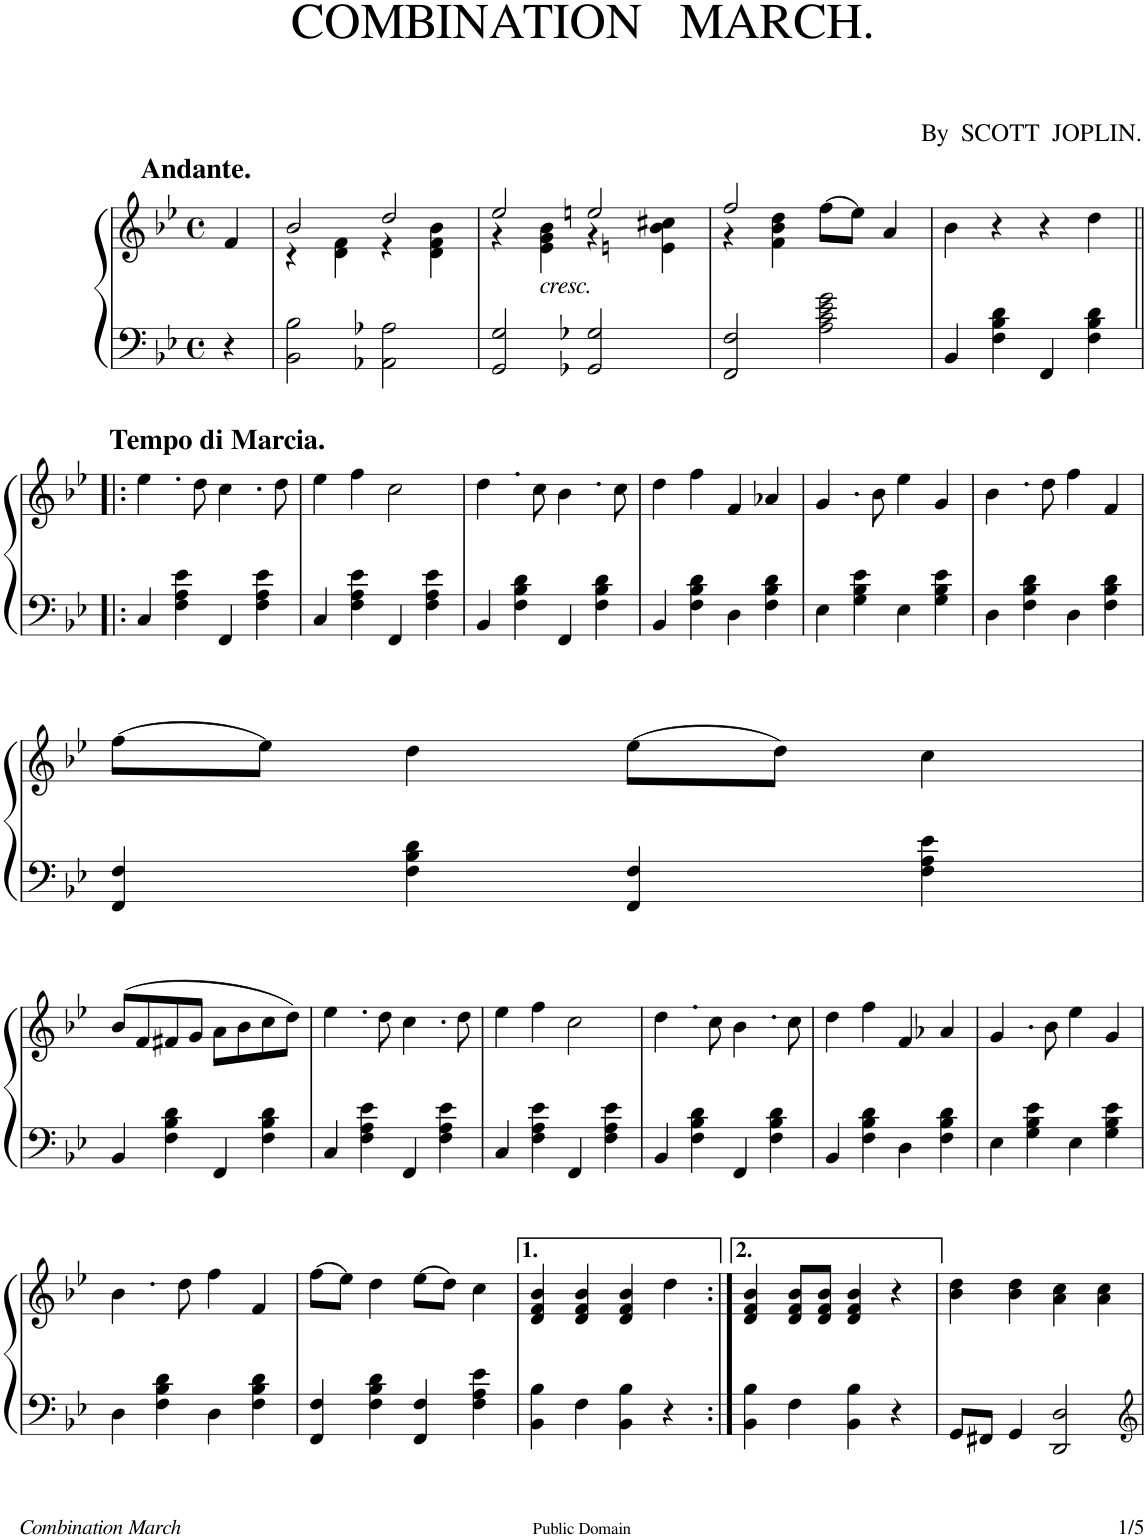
**kern	**kern
*part1	*part1
*staff2	*staff1
*I"Piano	*
*I'Pno.	*
*clefF4	*clefG2
*k[b-e-]	*k[b-e-]
*B-:	*B-:
*M4/4	*M4/4
*met(c)	*met(c)
=1	=1
!	!LO:TX:a:B:t=Andante.
4r	4f/
=2	=2
*	*^
2BB-\ 2B-\	2b-/	4r
.	.	4d\ 4f\
2AA-X\ 2A-X\	2dd/	4r
.	.	4d\ 4f\ 4b-\
=3	=3	=3
2GG/ 2G/	2ee-/	4r
!	!	!LO:TX:b:i:t=cresc.
.	.	4e-\ 4g\ 4b-\
2GG-X/ 2G-X/	2een/	4r
.	.	4en\ 4b-\ 4cc#X\
=4	=4	=4
2FF/ 2F/	2ff/	4r
.	.	4f\ 4b-\ 4dd\
2A\ 2c\ 2e-\ 2g\	(8ff\L	2ryy
.	8ee-\J)	.
.	4a/	.
*	*v	*v
=5	=5
4BB-/	4b-\
4F\ 4B-\ 4d\	4r
4FF/	4r
4F\ 4B-\ 4d\	4dd\
!!LO:LB:g=z
=6!|:	=6!|:
!	!LO:TX:a:B:t=Tempo di Marcia.
4C/	4.ee-\
4F\ 4A\ 4e-\	.
.	8dd\
4FF/	4.cc\
4F\ 4A\ 4e-\	.
.	8dd\
=7	=7
4C/	4ee-\
4F\ 4A\ 4e-\	4ff\
4FF/	2cc\
4F\ 4A\ 4e-\	.
=8	=8
4BB-/	4.dd\
4F\ 4B-\ 4d\	.
.	8cc\
4FF/	4.b-\
4F\ 4B-\ 4d\	.
.	8cc\
=9	=9
4BB-/	4dd\
4F\ 4B-\ 4d\	4ff\
4D\	4f/
4F\ 4B-\ 4d\	4a-X/
=10	=10
4E-\	4.g/
4G\ 4B-\ 4e-\	.
.	8b-\
4E-\	4ee-\
4G\ 4B-\ 4e-\	4g/
=11	=11
4D\	4.b-\
4F\ 4B-\ 4d\	.
.	8dd\
4D\	4ff\
4F\ 4B-\ 4d\	4f/
!!LO:LB:g=z
=12	=12
4FF/ 4F/	(8ff\L
.	8ee-\J)
4F\ 4B-\ 4d\	4dd\
4FF/ 4F/	(8ee-\L
.	8dd\J)
4F\ 4A\ 4e-\	4cc\
!!LO:LB:g=z
=13	=13
4BB-/	(8b-/L
.	8f/
4F\ 4B-\ 4d\	8f#X/
.	8g/J
4FF/	8a\L
.	8b-\
4F\ 4B-\ 4d\	8cc\
.	8dd\J)
=14	=14
4C/	4.ee-\
4F\ 4A\ 4e-\	.
.	8dd\
4FF/	4.cc\
4F\ 4A\ 4e-\	.
.	8dd\
=15	=15
4C/	4ee-\
4F\ 4A\ 4e-\	4ff\
4FF/	2cc\
4F\ 4A\ 4e-\	.
=16	=16
4BB-/	4.dd\
4F\ 4B-\ 4d\	.
.	8cc\
4FF/	4.b-\
4F\ 4B-\ 4d\	.
.	8cc\
=17	=17
4BB-/	4dd\
4F\ 4B-\ 4d\	4ff\
4D\	4f/
4F\ 4B-\ 4d\	4a-X/
=18	=18
4E-\	4.g/
4G\ 4B-\ 4e-\	.
.	8b-\
4E-\	4ee-\
4G\ 4B-\ 4e-\	4g/
!!LO:LB:g=z
=19	=19
4D\	4.b-\
4F\ 4B-\ 4d\	.
.	8dd\
4D\	4ff\
4F\ 4B-\ 4d\	4f/
=20	=20
4FF/ 4F/	(8ff\L
.	8ee-\J)
4F\ 4B-\ 4d\	4dd\
4FF/ 4F/	(8ee-\L
.	8dd\J)
4F\ 4A\ 4e-\	4cc\
=21	=21
4BB-\ 4B-\	4d/ 4f/ 4b-/
4F\	4d/ 4f/ 4b-/
4BB-\ 4B-\	4d/ 4f/ 4b-/
4r	4dd\
=22:|!	=22:|!
4BB-\ 4B-\	4d/ 4f/ 4b-/
4F\	8d/ 8f/ 8b-/L
.	8d/ 8f/ 8b-/J
4BB-\ 4B-\	4d/ 4f/ 4b-/
4r	4r
=23	=23
8GG/L	4b-\ 4dd\
8FF#X/J	.
4GG/	4b-\ 4dd\
2DD/ 2D/	4a\ 4cc\
.	4a\ 4cc\
=	=
*-	*-
